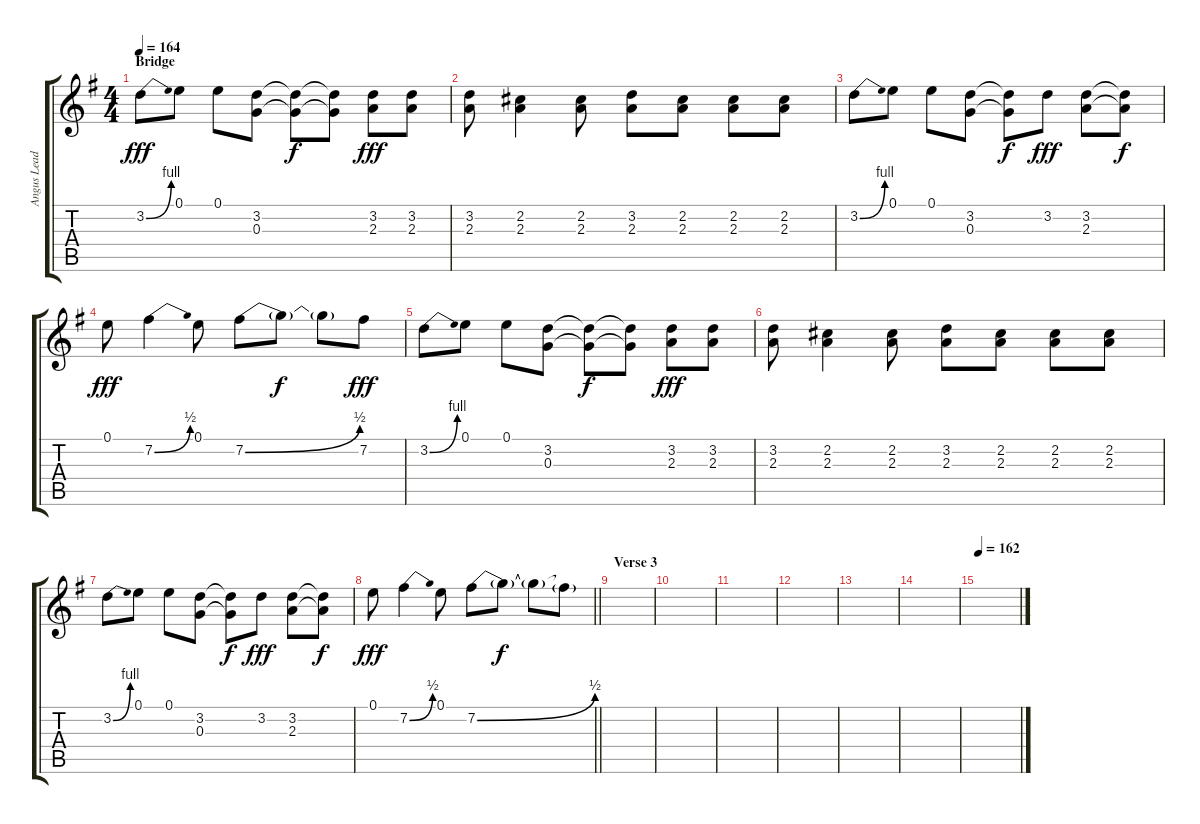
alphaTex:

\track ("Angus Lead" "Angus Lead") {instrument distortionguitar}
\staff {score tabs}
\tuning (E4 B3 G3 D3 A2 E2) {hide}
\ts (4 4)
\section ("" "Bridge")
\tempo 164
\clef g2
\ks g
3.2{be (bend 0 0 60 4)}.8{dy fff} 0.1.8 0.1.8 (3.2 0.3).8 (3.2{t} 0.3{t}).8{dy f} (3.2{t} 0.3{t}).8 (3.2 2.3).8{dy fff} (3.2 2.3).8 |
(3.2 2.3).8 (2.2 2.3).4 (2.2 2.3).8 (3.2 2.3).8 (2.2 2.3).8 (2.2 2.3).8 (2.2 2.3).8 |
3.2{be (bend 0 0 60 4)}.8 0.1.8 0.1.8 (3.2 0.3).8 (3.2{t} 0.3{t}).8{dy f} 3.2.8{dy fff} (3.2 2.3).8 (3.2{t} 2.3{t}).8{dy f} |
0.1.8{dy fff} 7.2{be (bend 0 0 60 2)}.4 0.1.8 7.2{be (bend 0 0 60 2)}.8 7.2{t}.8{dy f} 7.2{t}.8 7.2.8{dy fff} |
3.2{be (bend 0 0 60 4)}.8 0.1.8 0.1.8 (3.2 0.3).8 (3.2{t} 0.3{t}).8{dy f} (3.2{t} 0.3{t}).8 (3.2 2.3).8{dy fff} (3.2 2.3).8 |
(3.2 2.3).8 (2.2 2.3).4 (2.2 2.3).8 (3.2 2.3).8 (2.2 2.3).8 (2.2 2.3).8 (2.2 2.3).8 |
3.2{be (bend 0 0 60 4)}.8 0.1.8 0.1.8 (3.2 0.3).8 (3.2{t} 0.3{t}).8{dy f} 3.2.8{dy fff} (3.2 2.3).8 (3.2{t} 2.3{t}).8{dy f} |
\barLineRight lightlight
0.1.8{dy fff} 7.2{be (bend 0 0 60 2)}.4 0.1.8 7.2{be (bend 0 0 60 2)}.8 7.2{t}.8{dy f} 7.2{t}.8 7.2{t}.8 |
\section ("" "Verse 3")
|
|
|
|
|
|
\tempo 162
